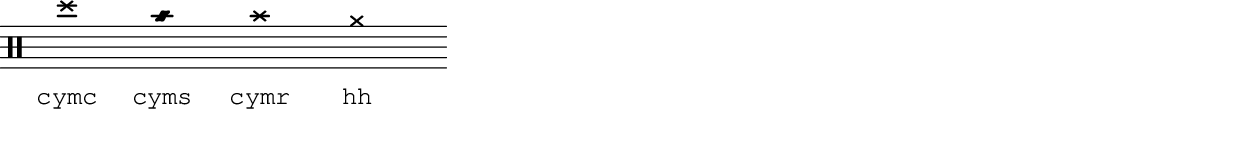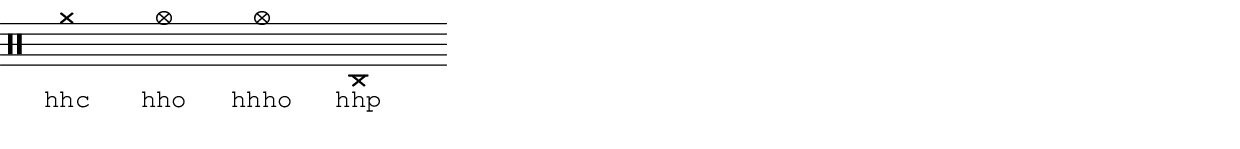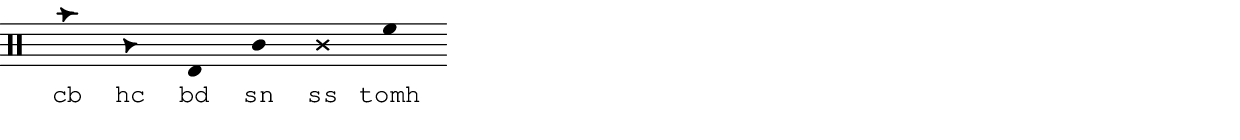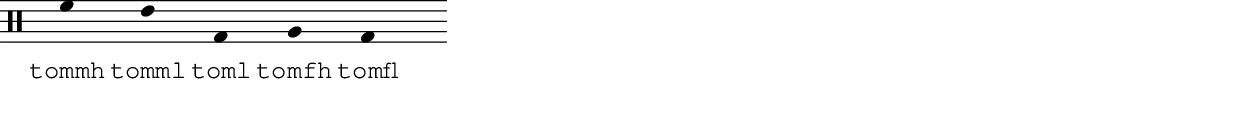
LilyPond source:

%% Generated by lilypond-book
%% Options: [exampleindent=10.16\mm,indent=0\mm,line-width=10.0\cm,paper-height=845.047\pt,paper-width=597.508\pt,papersize='(cons (* 597.508 pt) (* 845.047 pt)),quote]
\include "lilypond-book-preamble.ly"


% ****************************************************************
% Start cut-&-pastable-section
% ****************************************************************

#(ly:set-option 'eps-box-padding 3.000000)



\paper {
  #(set-paper-size '(cons (* 597.508 pt) (* 845.047 pt)))
  indent = 0\mm
  line-width = 10.0\cm
  % offset the left padding, also add 1mm as lilypond creates cropped
  % images with a little space on the right
  line-width = #(- line-width (* mm  3.000000) (* mm 1))
  line-width = 10.0\cm - 2.0 * 10.16\mm
  % offset the left padding, also add 1mm as lilypond creates cropped
  % images with a little space on the right
  line-width = #(- line-width (* mm  3.000000) (* mm 1))
}

\layout {
  
}




% ****************************************************************
% ly snippet:
% ****************************************************************
\sourcefileline 286
nam = \lyricmode {
  cymc cyms cymr hh hhc hho hhho hhp
  cb hc bd sn ss tomh tommh tomml toml tomfh tomfl }
mus = \drummode {
  cymc cyms cymr hh hhc hho hhho hhp \break
  cb hc bd sn ss tomh tommh tomml toml tomfh tomfl s16 }
\score {
  << \new DrumStaff \with {
       \remove Bar_engraver
       \remove Time_signature_engraver
       \hide Stem
       \override Stem.Y-extent = ##f
       drumStyleTable = #agostini-drums-style
     } \mus
     \new Lyrics \nam
  >>
  \layout {
    \context {
      \Score
      \override LyricText.font-family = #'typewriter
      \override BarNumber.transparent =##T
    }
  }
}


% ****************************************************************
% end ly snippet
% ****************************************************************
